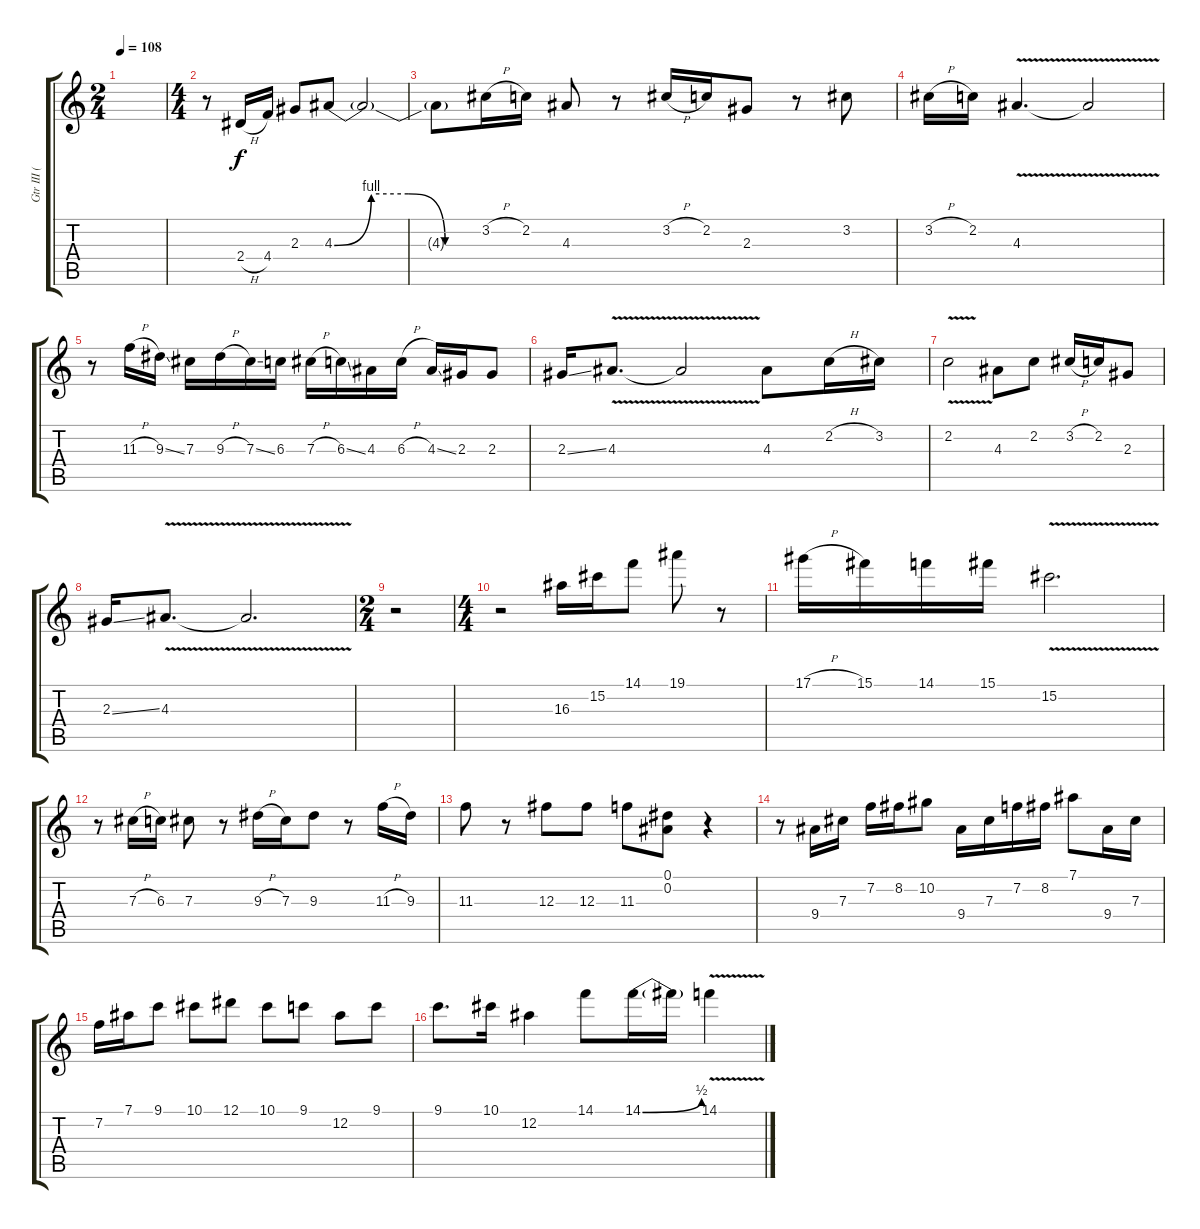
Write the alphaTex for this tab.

\track ("Gtr III ( Kirk )" "Gtr III ( ") {instrument electricguitarclean}
\staff {score tabs}
\tuning (Eb4 Bb3 Gb3 Db3 Ab2 Eb2) {hide}
\ts (2 4)
\tempo 108
\clef g2
\ks c
|
\ts (4 4)
r.8 2.4{h}.16 4.4.16 2.3.8 4.3{be (custom 0 0 15 4 30 4 45 0 60 0)}.8 4.3{t}.2 |
4.3{t}.8 3.2{h}.16 2.2.16 4.3.8 r.8 3.2{h}.16 2.2.16 2.3.8 r.8 3.2.8 |
3.2{h}.16 2.2.16 4.3{v}.4{d} 4.3{t}.2 |
r.8 11.3{h}.16 9.3{ss}.16 7.3.16 9.3{h}.16 7.3{ss}.16 6.3.16 7.3{h}.16 6.3{ss}.16 4.3.16 6.3{h}.16 4.3{ss}.16 2.3.16 2.3.8 |
2.3{ss}.16 4.3{v}.8{d} 4.3{t}.2 4.3.8 2.2{h}.16 3.2.16 |
2.2{v}.2 4.3.8 2.2.8 3.2{h}.16 2.2.16 2.3.8 |
2.3{ss}.16 4.3{v}.8{d} 4.3{t}.2{d} |
\ts (2 4)
r.2 |
\ts (4 4)
r.2 16.3.16 15.2.16 14.1.8 19.1.8 r.8 |
17.1{h}.16 15.1.16 14.1.16 15.1.16 15.2{v}.2{d} |
r.8 7.3{h}.16 6.3.16 7.3.8 r.8 9.3{h}.16 7.3.16 9.3.8 r.8 11.3{h}.16 9.3.16 |
11.3.8 r.8 12.3.8 12.3.8 11.3.8 (0.1 0.2).8 r.4 |
r.8 9.4.16 7.3.16 7.2.16 8.2.16 10.2.8 9.4.16 7.3.16 7.2.16 8.2.16 7.1.8 9.4.16 7.3.16 |
7.2.16 7.1.16 9.1.8 10.1.8 12.1.8 10.1.8 9.1.8 12.2.8 9.1.8 |
9.1.8{d} 10.1.16 12.2.4 14.1.8 14.1{be (bend 0 0 60 2)}.16 14.1{t}.16 14.1{v}.4
